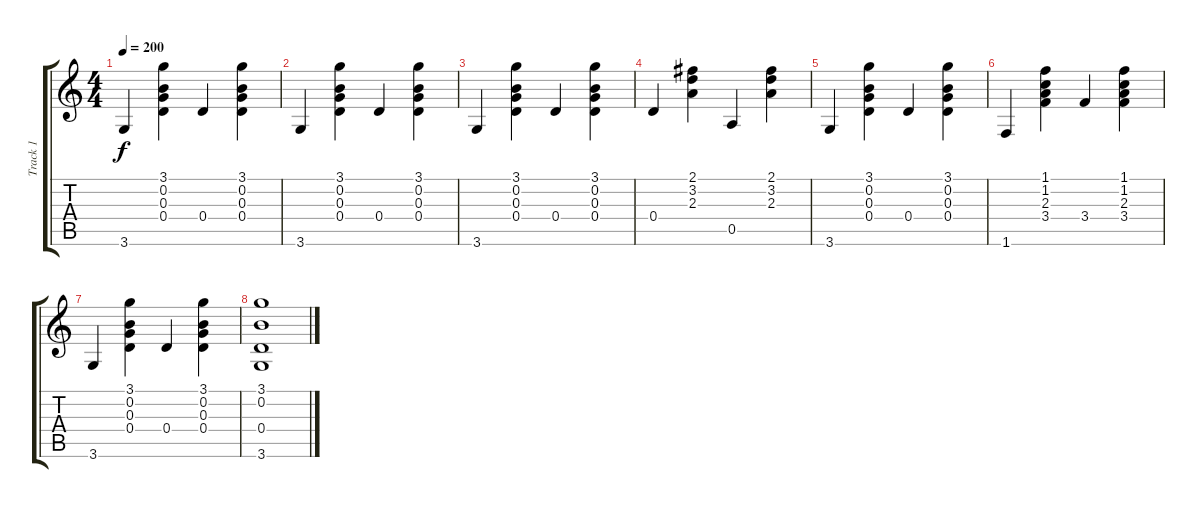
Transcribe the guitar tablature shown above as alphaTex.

\track ("Track 1" "Track 1") {instrument acousticguitarsteel}
\staff {score tabs}
\tuning (E4 B3 G3 D3 A2 E2) {hide}
\ts (4 4)
\tempo 200
\clef g2
\ks c
3.6.4{dy f} (3.1 0.2 0.3 0.4).4 0.4.4 (3.1 0.2 0.3 0.4).4 |
3.6.4 (3.1 0.2 0.3 0.4).4 0.4.4 (3.1 0.2 0.3 0.4).4 |
3.6.4 (3.1 0.2 0.3 0.4).4 0.4.4 (3.1 0.2 0.3 0.4).4 |
0.4.4 (2.1 3.2 2.3).4 0.5.4 (2.1 3.2 2.3).4 |
3.6.4 (3.1 0.2 0.3 0.4).4 0.4.4 (3.1 0.2 0.3 0.4).4 |
1.6.4 (1.1 1.2 2.3 3.4).4 3.4.4 (1.1 1.2 2.3 3.4).4 |
3.6.4 (3.1 0.2 0.3 0.4).4 0.4.4 (3.1 0.2 0.3 0.4).4 |
(3.1 0.2 0.4 3.6).1
